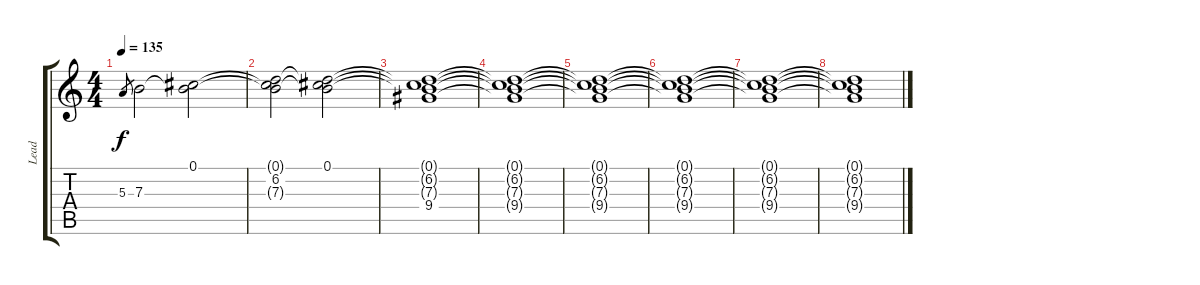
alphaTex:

\track ("Lead" "Lead") {instrument distortionguitar}
\staff {score tabs}
\tuning (Db4 Ab3 E3 B2 Gb2 Db2) {hide}
\ts (4 4)
\tempo 135
\clef g2
\ks c
5.3.8{gr dy f} 7.3.2 (0.1 7.3{t}).2 |
(0.1{t} 6.2 7.3{t}).2 (0.1 6.2{t} 7.3{t}).2 |
(0.1{t} 6.2{t} 7.3{t} 9.4).1 |
(0.1{t} 6.2{t} 7.3{t} 9.4{t}).1 |
(0.1{t} 6.2{t} 7.3{t} 9.4{t}).1 |
(0.1{t} 6.2{t} 7.3{t} 9.4{t}).1 |
(0.1{t} 6.2{t} 7.3{t} 9.4{t}).1 |
(0.1{t} 6.2{t} 7.3{t} 9.4{t}).1
